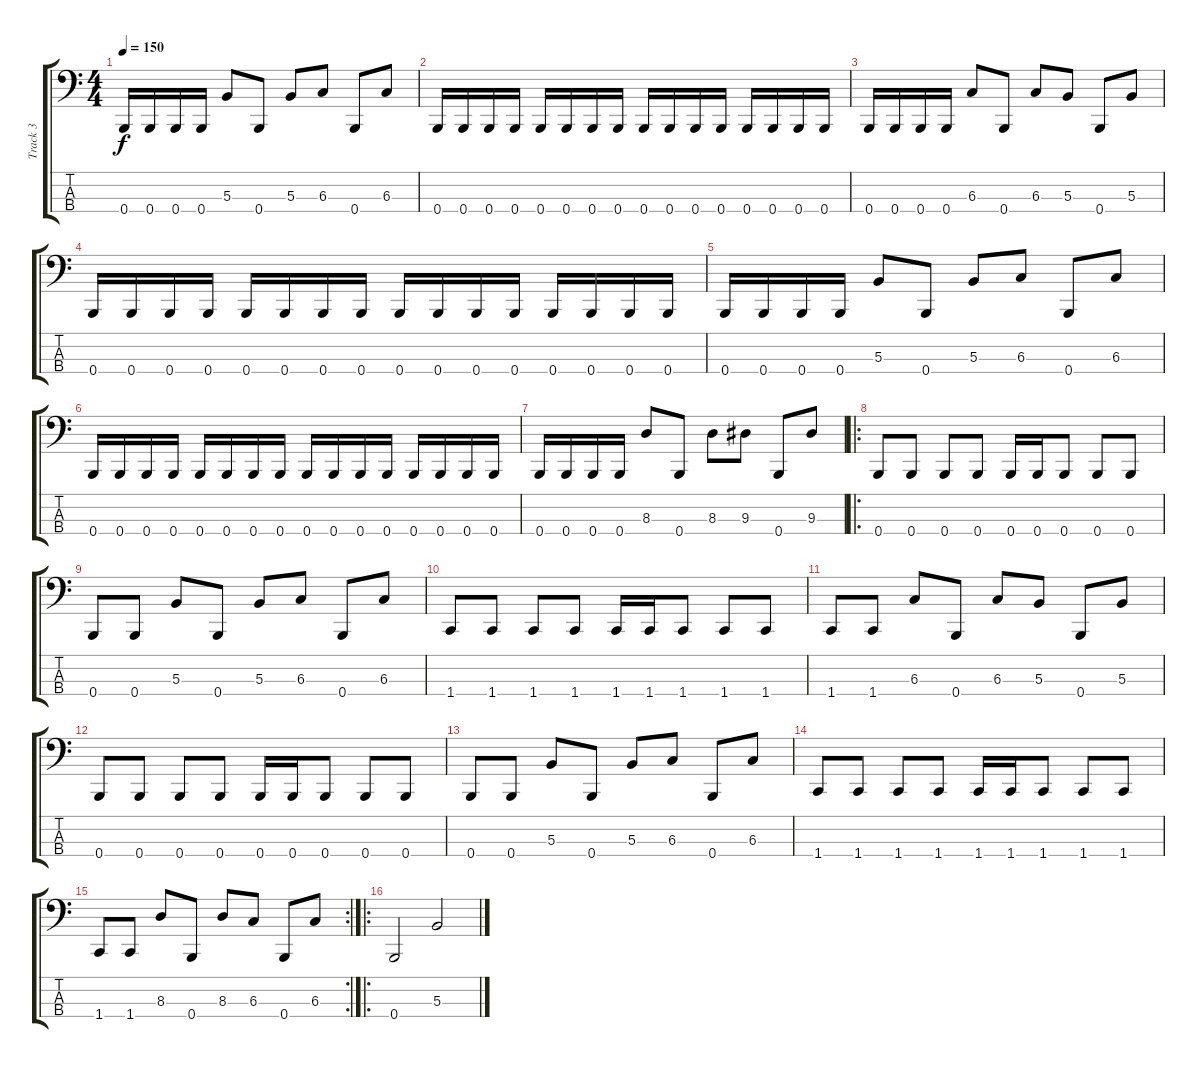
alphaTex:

\track ("Track 3" "Track 3") {instrument electricbasspick}
\staff {score tabs}
\tuning (E2 B1 Gb1 B0) {hide}
\ts (4 4)
\tempo 150
\clef f4
\ks c
0.4.16{dy f} 0.4.16 0.4.16 0.4.16 5.3.8 0.4.8 5.3.8 6.3.8 0.4.8 6.3.8 |
0.4.16 0.4.16 0.4.16 0.4.16 0.4.16 0.4.16 0.4.16 0.4.16 0.4.16 0.4.16 0.4.16 0.4.16 0.4.16 0.4.16 0.4.16 0.4.16 |
0.4.16 0.4.16 0.4.16 0.4.16 6.3.8 0.4.8 6.3.8 5.3.8 0.4.8 5.3.8 |
0.4.16 0.4.16 0.4.16 0.4.16 0.4.16 0.4.16 0.4.16 0.4.16 0.4.16 0.4.16 0.4.16 0.4.16 0.4.16 0.4.16 0.4.16 0.4.16 |
0.4.16 0.4.16 0.4.16 0.4.16 5.3.8 0.4.8 5.3.8 6.3.8 0.4.8 6.3.8 |
0.4.16 0.4.16 0.4.16 0.4.16 0.4.16 0.4.16 0.4.16 0.4.16 0.4.16 0.4.16 0.4.16 0.4.16 0.4.16 0.4.16 0.4.16 0.4.16 |
0.4.16 0.4.16 0.4.16 0.4.16 8.3.8 0.4.8 8.3.8 9.3.8 0.4.8 9.3.8 |
\ro
0.4.8 0.4.8 0.4.8 0.4.8 0.4.16 0.4.16 0.4.8 0.4.8 0.4.8 |
0.4.8 0.4.8 5.3.8 0.4.8 5.3.8 6.3.8 0.4.8 6.3.8 |
1.4.8 1.4.8 1.4.8 1.4.8 1.4.16 1.4.16 1.4.8 1.4.8 1.4.8 |
1.4.8 1.4.8 6.3.8 0.4.8 6.3.8 5.3.8 0.4.8 5.3.8 |
0.4.8 0.4.8 0.4.8 0.4.8 0.4.16 0.4.16 0.4.8 0.4.8 0.4.8 |
0.4.8 0.4.8 5.3.8 0.4.8 5.3.8 6.3.8 0.4.8 6.3.8 |
1.4.8 1.4.8 1.4.8 1.4.8 1.4.16 1.4.16 1.4.8 1.4.8 1.4.8 |
\rc 2
1.4.8 1.4.8 8.3.8 0.4.8 8.3.8 6.3.8 0.4.8 6.3.8 |
\ro
0.4.2 5.3.2
